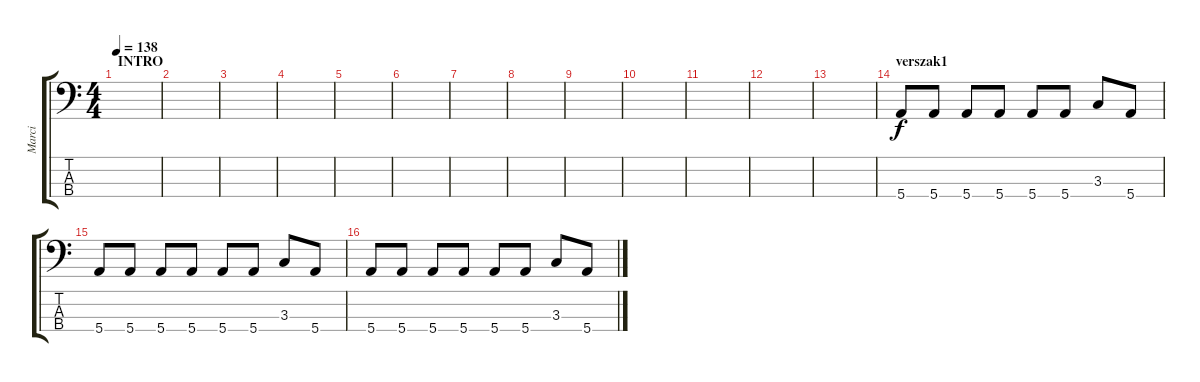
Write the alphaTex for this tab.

\track ("Marci" "Marci") {instrument electricbassfinger}
\staff {score tabs}
\tuning (G2 D2 A1 E1) {hide}
\ts (4 4)
\section ("" "INTRO")
\tempo 138
\clef f4
\ks c
|
|
|
|
|
|
|
|
|
|
|
|
|
\section ("" "verszak1")
5.4.8 5.4.8 5.4.8 5.4.8 5.4.8 5.4.8 3.3.8 5.4.8 |
5.4.8 5.4.8 5.4.8 5.4.8 5.4.8 5.4.8 3.3.8 5.4.8 |
5.4.8 5.4.8 5.4.8 5.4.8 5.4.8 5.4.8 3.3.8 5.4.8
